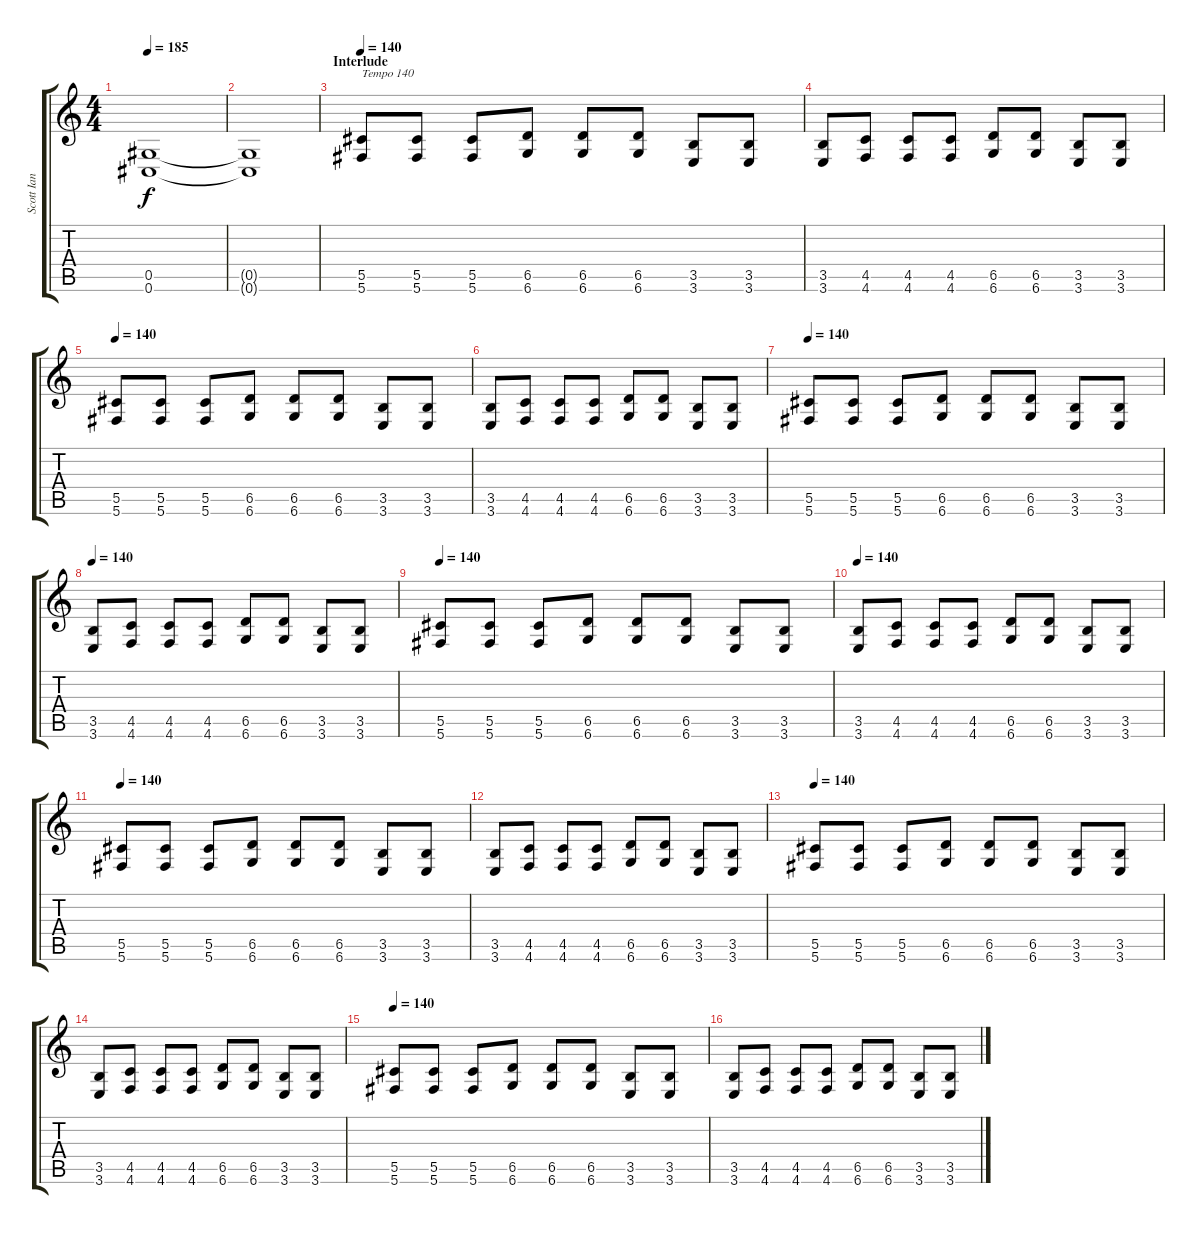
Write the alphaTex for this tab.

\track ("Scott Ian" "Scott Ian") {instrument distortionguitar}
\staff {score tabs}
\tuning (Eb4 Bb3 Gb3 Db3 Ab2 Db2) {hide}
\ts (4 4)
\tempo 185
\clef g2
\ks c
(0.5{t} 0.6{t}).1{dy f} |
(0.5{t} 0.6{t}).1 |
\section ("" "Interlude")
\tempo 140
(5.5 5.6).8{txt "Tempo 140"} (5.5 5.6).8 (5.5 5.6).8 (6.5 6.6).8 (6.5 6.6).8 (6.5 6.6).8 (3.5 3.6).8 (3.5 3.6).8 |
(3.5 3.6).8 (4.5 4.6).8 (4.5 4.6).8 (4.5 4.6).8 (6.5 6.6).8 (6.5 6.6).8 (3.5 3.6).8 (3.5 3.6).8 |
\tempo 140
(5.5 5.6).8 (5.5 5.6).8 (5.5 5.6).8 (6.5 6.6).8 (6.5 6.6).8 (6.5 6.6).8 (3.5 3.6).8 (3.5 3.6).8 |
(3.5 3.6).8 (4.5 4.6).8 (4.5 4.6).8 (4.5 4.6).8 (6.5 6.6).8 (6.5 6.6).8 (3.5 3.6).8 (3.5 3.6).8 |
\tempo 140
(5.5 5.6).8 (5.5 5.6).8 (5.5 5.6).8 (6.5 6.6).8 (6.5 6.6).8 (6.5 6.6).8 (3.5 3.6).8 (3.5 3.6).8 |
\tempo 140
(3.5 3.6).8 (4.5 4.6).8 (4.5 4.6).8 (4.5 4.6).8 (6.5 6.6).8 (6.5 6.6).8 (3.5 3.6).8 (3.5 3.6).8 |
\tempo 140
(5.5 5.6).8 (5.5 5.6).8 (5.5 5.6).8 (6.5 6.6).8 (6.5 6.6).8 (6.5 6.6).8 (3.5 3.6).8 (3.5 3.6).8 |
\tempo 140
(3.5 3.6).8 (4.5 4.6).8 (4.5 4.6).8 (4.5 4.6).8 (6.5 6.6).8 (6.5 6.6).8 (3.5 3.6).8 (3.5 3.6).8 |
\tempo 140
(5.5 5.6).8 (5.5 5.6).8 (5.5 5.6).8 (6.5 6.6).8 (6.5 6.6).8 (6.5 6.6).8 (3.5 3.6).8 (3.5 3.6).8 |
(3.5 3.6).8 (4.5 4.6).8 (4.5 4.6).8 (4.5 4.6).8 (6.5 6.6).8 (6.5 6.6).8 (3.5 3.6).8 (3.5 3.6).8 |
\tempo 140
(5.5 5.6).8 (5.5 5.6).8 (5.5 5.6).8 (6.5 6.6).8 (6.5 6.6).8 (6.5 6.6).8 (3.5 3.6).8 (3.5 3.6).8 |
(3.5 3.6).8 (4.5 4.6).8 (4.5 4.6).8 (4.5 4.6).8 (6.5 6.6).8 (6.5 6.6).8 (3.5 3.6).8 (3.5 3.6).8 |
\tempo 140
(5.5 5.6).8 (5.5 5.6).8 (5.5 5.6).8 (6.5 6.6).8 (6.5 6.6).8 (6.5 6.6).8 (3.5 3.6).8 (3.5 3.6).8 |
(3.5 3.6).8 (4.5 4.6).8 (4.5 4.6).8 (4.5 4.6).8 (6.5 6.6).8 (6.5 6.6).8 (3.5 3.6).8 (3.5 3.6).8
